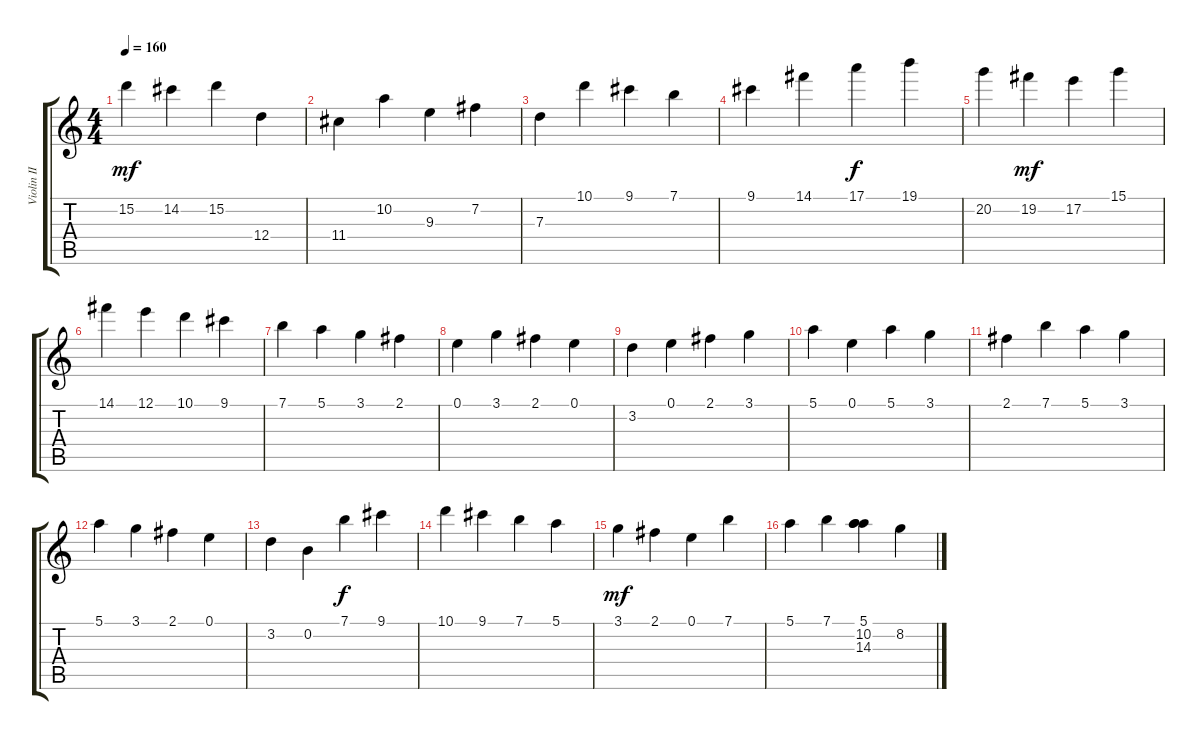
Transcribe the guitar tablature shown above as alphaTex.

\track ("Violin II" "Violin II") {instrument acousticguitarnylon}
\staff {score tabs}
\tuning (E4 B3 G3 D3 A2 E2) {hide}
\ts (4 4)
\tempo 160
\clef g2
\ks c
15.2.4{dy mf} 14.2.4 15.2.4 12.4.4 |
11.4.4 10.2.4 9.3.4 7.2.4 |
7.3.4 10.1.4 9.1.4 7.1.4 |
9.1.4 14.1.4 17.1.4{dy f} 19.1.4 |
20.2.4 19.2.4{dy mf} 17.2.4 15.1.4 |
14.1.4 12.1.4 10.1.4 9.1.4 |
7.1.4 5.1.4 3.1.4 2.1.4 |
0.1.4 3.1.4 2.1.4 0.1.4 |
3.2.4 0.1.4 2.1.4 3.1.4 |
5.1.4 0.1.4 5.1.4 3.1.4 |
2.1.4 7.1.4 5.1.4 3.1.4 |
5.1.4 3.1.4 2.1.4 0.1.4 |
3.2.4 0.2.4 7.1.4{dy f} 9.1.4 |
10.1.4 9.1.4 7.1.4 5.1.4 |
3.1.4{dy mf} 2.1.4 0.1.4 7.1.4 |
5.1.4 7.1.4 (5.1 10.2 14.3).4 8.2.4
